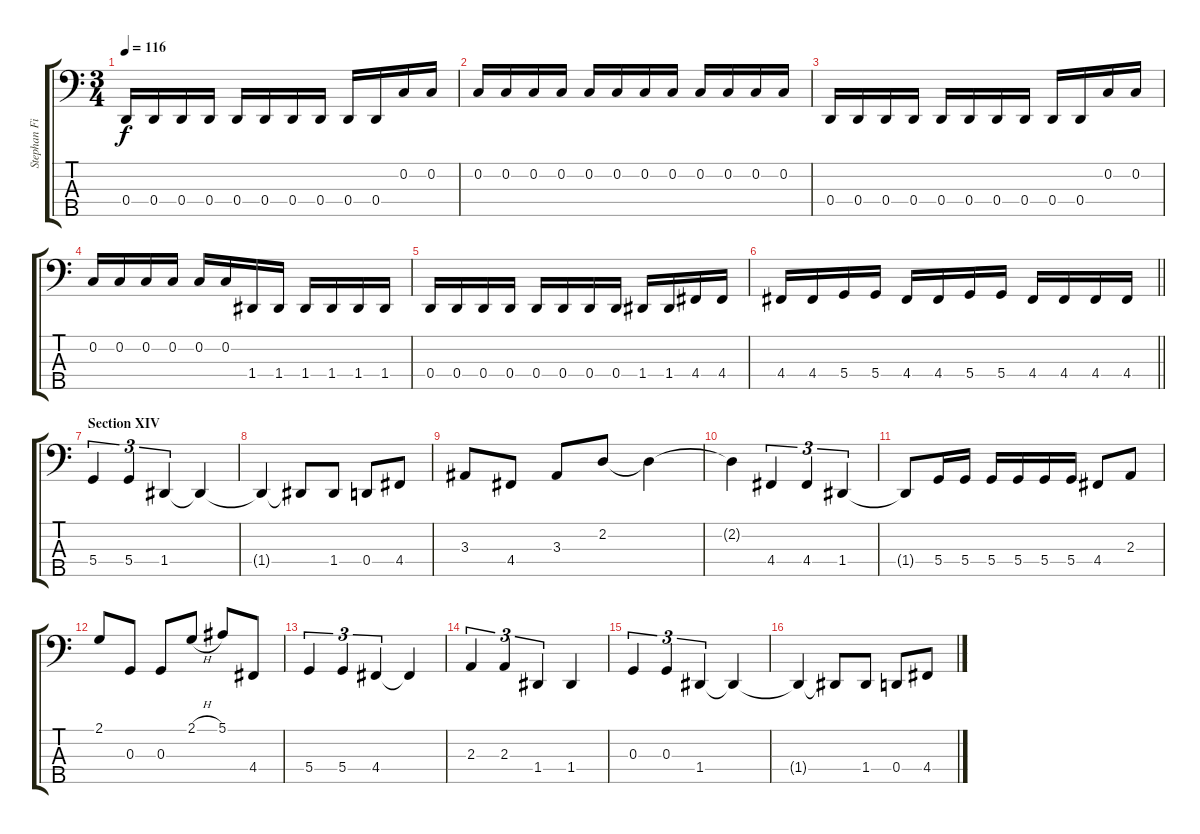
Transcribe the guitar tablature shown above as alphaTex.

\track ("Stephan Fimmers" "Stephan Fi") {instrument electricbassfinger}
\staff {score tabs}
\tuning (F2 C2 G1 D1 A0) {hide}
\ts (3 4)
\tempo 116
\clef f4
\ks c
0.4.16{dy f} 0.4.16 0.4.16 0.4.16 0.4.16 0.4.16 0.4.16 0.4.16 0.4.16 0.4.16 0.2.16 0.2.16 |
0.2.16 0.2.16 0.2.16 0.2.16 0.2.16 0.2.16 0.2.16 0.2.16 0.2.16 0.2.16 0.2.16 0.2.16 |
0.4.16 0.4.16 0.4.16 0.4.16 0.4.16 0.4.16 0.4.16 0.4.16 0.4.16 0.4.16 0.2.16 0.2.16 |
0.2.16 0.2.16 0.2.16 0.2.16 0.2.16 0.2.16 1.4.16 1.4.16 1.4.16 1.4.16 1.4.16 1.4.16 |
0.4.16 0.4.16 0.4.16 0.4.16 0.4.16 0.4.16 0.4.16 0.4.16 1.4.16 1.4.16 4.4.16 4.4.16 |
\barLineRight lightlight
4.4.16 4.4.16 5.4.16 5.4.16 4.4.16 4.4.16 5.4.16 5.4.16 4.4.16 4.4.16 4.4.16 4.4.16 |
\section ("" "Section XIV")
5.4.4{tu (3 2)} 5.4.4{tu (3 2)} 1.4.4{tu (3 2)} 1.4{t}.4 |
1.4{t}.4 1.4{t}.8 1.4.8 0.4.8 4.4.8 |
3.3.8 4.4.8 3.3.8 2.2.8 2.2{t}.4 |
2.2{t}.4 4.4.4{tu (3 2)} 4.4.4{tu (3 2)} 1.4.4{tu (3 2)} |
1.4{t}.8 5.4.16 5.4.16 5.4.16 5.4.16 5.4.16 5.4.16 4.4.8 2.3.8 |
2.1.8 0.3.8 0.3.8 2.1{h}.8 5.1.8 4.4.8 |
5.4.4{tu (3 2)} 5.4.4{tu (3 2)} 4.4.4{tu (3 2)} 4.4{t}.4 |
2.3.4{tu (3 2)} 2.3.4{tu (3 2)} 1.4.4{tu (3 2)} 1.4.4 |
0.3.4{tu (3 2)} 0.3.4{tu (3 2)} 1.4.4{tu (3 2)} 1.4{t}.4 |
1.4{t}.4 1.4{t}.8 1.4.8 0.4.8 4.4.8
